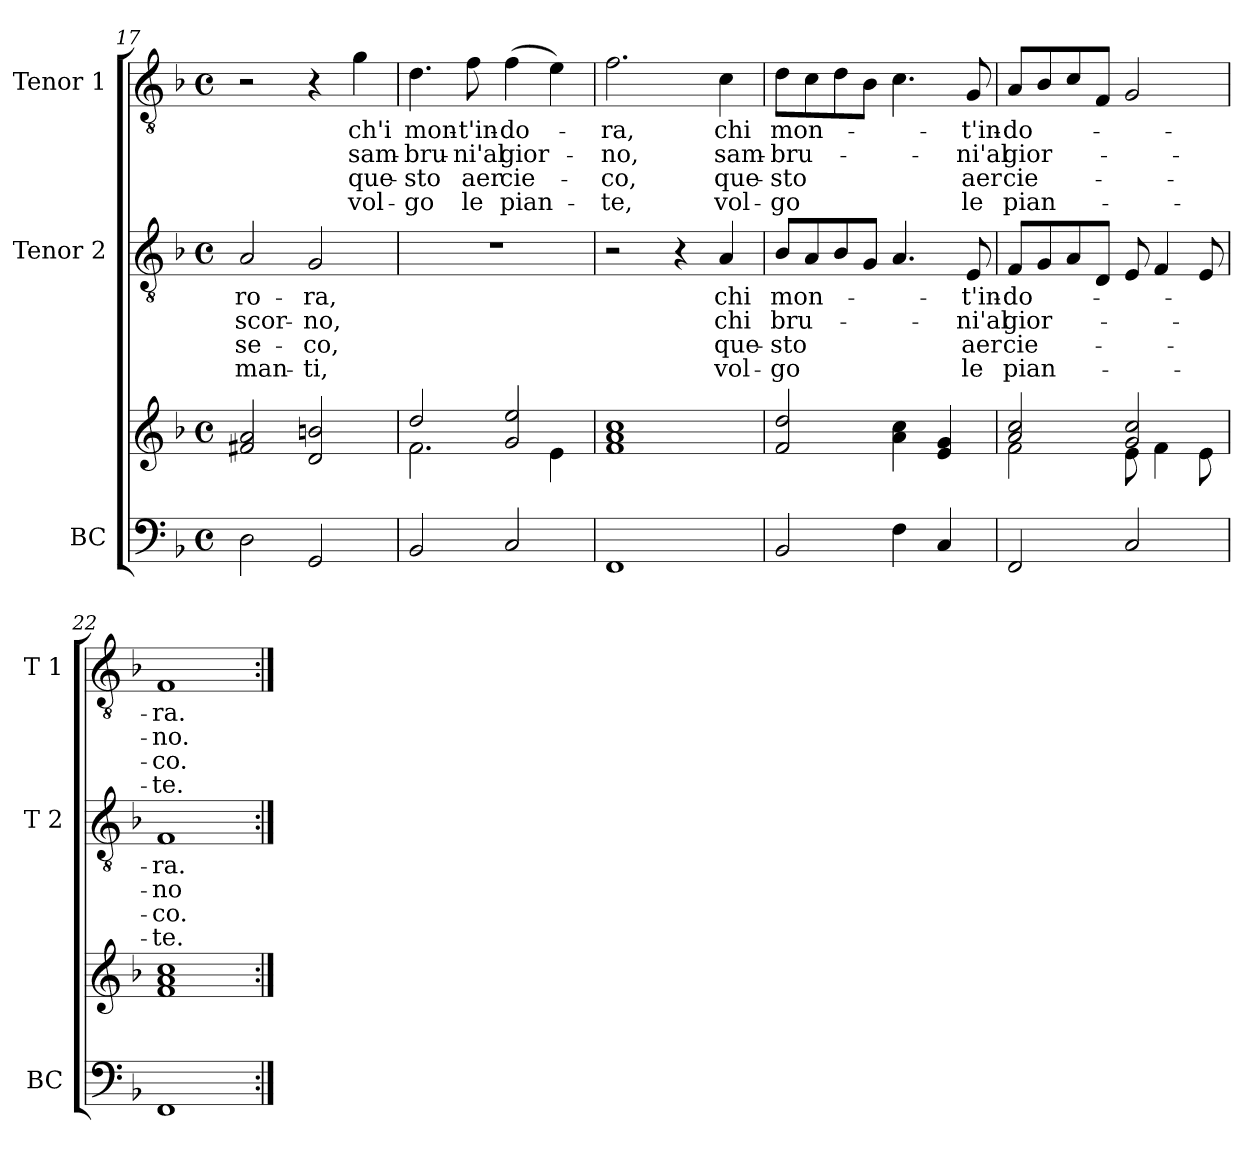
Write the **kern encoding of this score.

**kern	**kern	**kern	**text	**text	**text	**text	**kern	**text	**text	**text	**text
*part3	*part3	*part2	*part2	*part2	*part2	*part2	*part1	*part1	*part1	*part1	*part1
*staff4	*staff3	*staff2	*staff2	*staff2	*staff2	*staff2	*staff1	*staff1	*staff1	*staff1	*staff1
*I"BC	*	*I"Tenor 2	*	*	*	*	*I"Tenor 1	*	*	*	*
*I'BC	*	*I'T 2	*	*	*	*	*I'T 1	*	*	*	*
*clefF4	*clefG2	*clefGv2	*	*	*	*	*clefGv2	*	*	*	*
*k[b-]	*k[b-]	*k[b-]	*	*	*	*	*k[b-]	*	*	*	*
*F:	*F:	*F:	*	*	*	*	*F:	*	*	*	*
*M4/4	*M4/4	*M4/4	*	*	*	*	*M4/4	*	*	*	*
*met(c)	*met(c)	*met(c)	*	*	*	*	*met(c)	*	*	*	*
=17	=17	=17	=17	=17	=17	=17	=17	=17	=17	=17	=17
2D\	2f#X/ 2a/	2A/	-ro-	scor-	se-	-man-	2r	.	.	.	.
2GG/	2d/ 2bn/	2G/	-ra,	-no,	-co,	-ti,	4r	.	.	.	.
.	.	.	.	.	.	.	4g\	ch'i	sam-	que-	vol-
=18	=18	=18	=18	=18	=18	=18	=18	=18	=18	=18	=18
*	*^	*	*	*	*	*	*	*	*	*	*
2BB-/	2dd/	2.f\	1r	.	.	.	.	4.d\	mon-	-bru-	-sto	-go
.	.	.	.	.	.	.	.	8f\	-t'in-	-ni'al	aer	le
2C/	2g/ 2ee/	.	.	.	.	.	.	(4f\	-do-	gior-	cie-	pian-
.	.	4e\	.	.	.	.	.	4e\)	.	.	.	.
*	*v	*v	*	*	*	*	*	*	*	*	*	*
!!LO:LB:g=z
=19	=19	=19	=19	=19	=19	=19	=19	=19	=19	=19	=19
1FF	1f 1a 1cc	2r	.	.	.	.	2.f\	-ra,	-no,	-co,	-te,
.	.	4r	.	.	.	.	.	.	.	.	.
.	.	4A/	chi	chi	que-	vol-	4c\	chi	sam-	que-	vol-
=20	=20	=20	=20	=20	=20	=20	=20	=20	=20	=20	=20
2BB-/	2f/ 2dd/	8B-/L	mon-	bru-	-sto	-go	8d\L	mon-	-bru-	-sto	-go
.	.	8A/	.	.	.	.	8c\	.	.	.	.
.	.	8B-/	.	.	.	.	8d\	.	.	.	.
.	.	8G/J	.	.	.	.	8B-\J	.	.	.	.
4F\	4a\ 4cc\	4.A/	.	.	.	.	4.c\	.	.	.	.
4C/	4e/ 4g/	.	.	.	.	.	.	.	.	.	.
.	.	8E/	-t'in-	-ni'al	aer	le	8G/	-t'in-	-ni'al	aer	le
=21	=21	=21	=21	=21	=21	=21	=21	=21	=21	=21	=21
*	*^	*	*	*	*	*	*	*	*	*	*
2FF/	2a/ 2cc/	2f\	8F/L	-do-	gior-	cie-	pian-	8A/L	-do-	gior-	cie-	pian-
.	.	.	8G/	.	.	.	.	8B-/	.	.	.	.
.	.	.	8A/	.	.	.	.	8c/	.	.	.	.
.	.	.	8D/J	.	.	.	.	8F/J	.	.	.	.
2C/	2g/ 2cc/	8e\	8E/	.	.	.	.	2G/	.	.	.	.
.	.	4f\	4F/	.	.	.	.	.	.	.	.	.
.	.	8e\	8E/	.	.	.	.	.	.	.	.	.
*	*v	*v	*	*	*	*	*	*	*	*	*	*
=22	=22	=22	=22	=22	=22	=22	=22	=22	=22	=22	=22
1FF	1f 1a 1cc	1F	-ra.	-no	-co.	-te.	1F	-ra.	-no.	-co.	-te.
=:|!	=:|!	=:|!	=:|!	=:|!	=:|!	=:|!	=:|!	=:|!	=:|!	=:|!	=:|!
*-	*-	*-	*-	*-	*-	*-	*-	*-	*-	*-	*-
